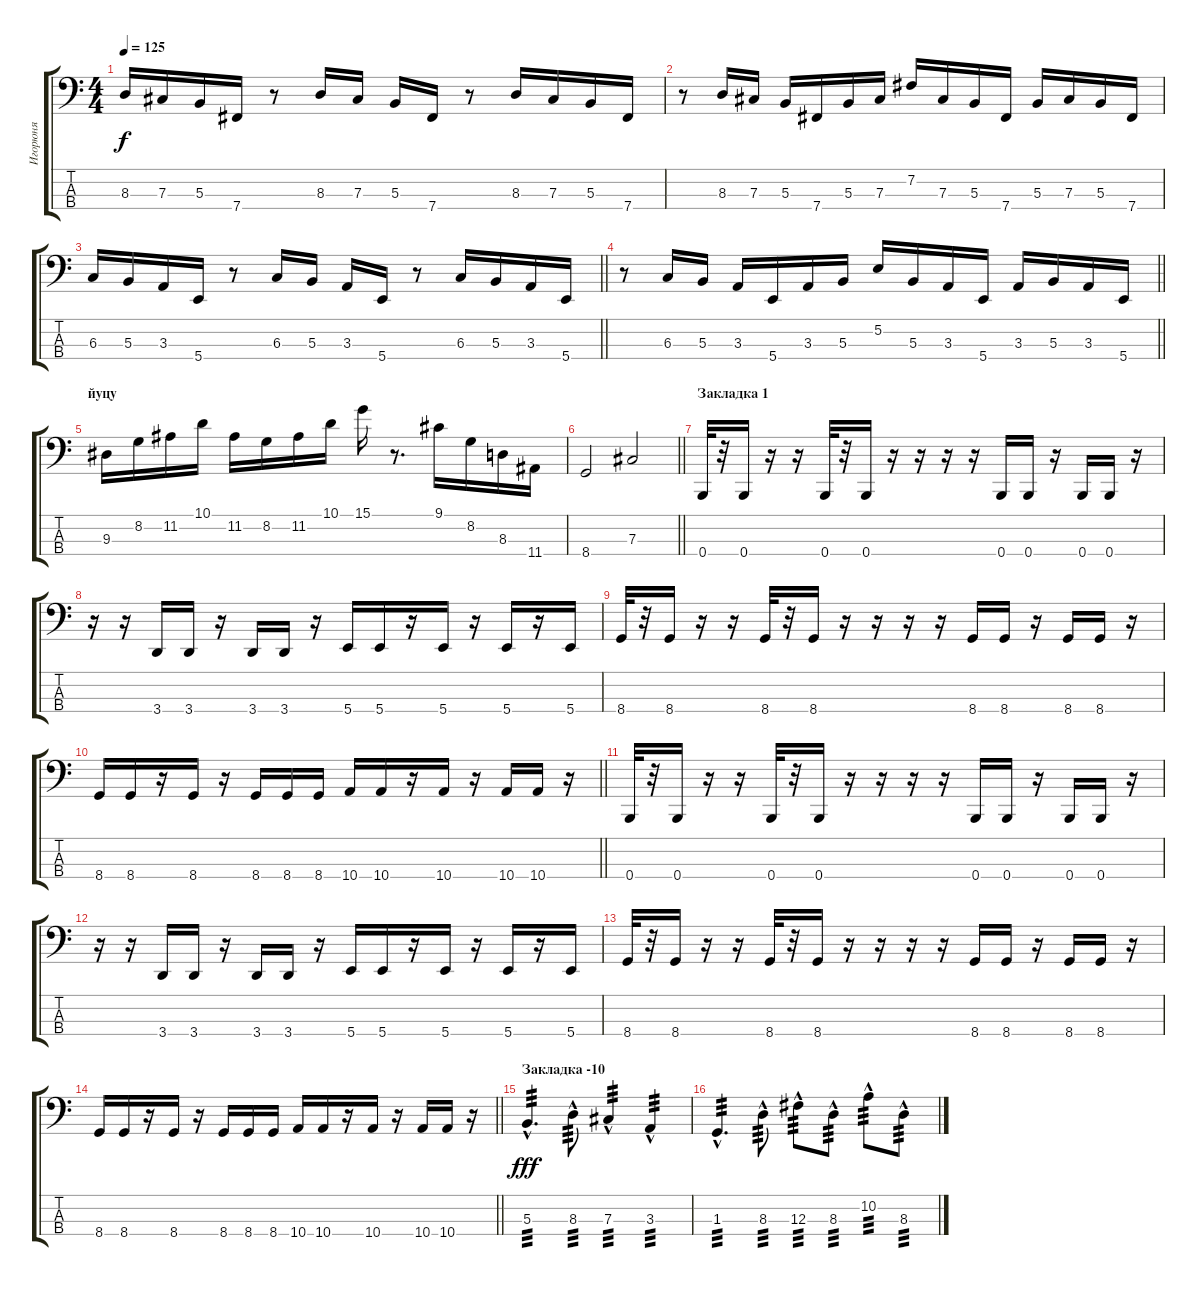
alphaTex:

\track ("Игорюня" "Игорюня") {instrument slapbass2}
\staff {score tabs}
\tuning (E2 B1 Gb1 B0) {hide}
\ts (4 4)
\tempo 125
\clef f4
\ks c
8.3.16{dy f} 7.3.16 5.3.16 7.4.16 r.8 8.3.16 7.3.16 5.3.16 7.4.16 r.8 8.3.16 7.3.16 5.3.16 7.4.16 |
r.8 8.3.16 7.3.16 5.3.16 7.4.16 5.3.16 7.3.16 7.2.16 7.3.16 5.3.16 7.4.16 5.3.16 7.3.16 5.3.16 7.4.16 |
\barLineRight lightlight
6.3.16 5.3.16 3.3.16 5.4.16 r.8 6.3.16 5.3.16 3.3.16 5.4.16 r.8 6.3.16 5.3.16 3.3.16 5.4.16 |
\barLineRight lightlight
r.8 6.3.16 5.3.16 3.3.16 5.4.16 3.3.16 5.3.16 5.2.16 5.3.16 3.3.16 5.4.16 3.3.16 5.3.16 3.3.16 5.4.16 |
\section ("" "йуцу")
9.3.16 8.2.16 11.2.16 10.1.16 11.2.16 8.2.16 11.2.16 10.1.16 15.1.16 r.8{d} 9.1.16 8.2.16 8.3.16 11.4.16 |
\barLineRight lightlight
8.4.2 7.3.2 |
\section ("" "Закладка 1")
0.4.32 r.32 0.4.16 r.16 r.16 0.4.32 r.32 0.4.16 r.16 r.16 r.16 r.16 0.4.16 0.4.16 r.16 0.4.16 0.4.16 r.16 |
r.16 r.16 3.4.16 3.4.16 r.16 3.4.16 3.4.16 r.16 5.4.16 5.4.16 r.16 5.4.16 r.16 5.4.16 r.16 5.4.16 |
8.4.32 r.32 8.4.16 r.16 r.16 8.4.32 r.32 8.4.16 r.16 r.16 r.16 r.16 8.4.16 8.4.16 r.16 8.4.16 8.4.16 r.16 |
\barLineRight lightlight
8.4.16 8.4.16 r.16 8.4.16 r.16 8.4.16 8.4.16 8.4.16 10.4.16 10.4.16 r.16 10.4.16 r.16 10.4.16 10.4.16 r.16 |
0.4.32 r.32 0.4.16 r.16 r.16 0.4.32 r.32 0.4.16 r.16 r.16 r.16 r.16 0.4.16 0.4.16 r.16 0.4.16 0.4.16 r.16 |
r.16 r.16 3.4.16 3.4.16 r.16 3.4.16 3.4.16 r.16 5.4.16 5.4.16 r.16 5.4.16 r.16 5.4.16 r.16 5.4.16 |
8.4.32 r.32 8.4.16 r.16 r.16 8.4.32 r.32 8.4.16 r.16 r.16 r.16 r.16 8.4.16 8.4.16 r.16 8.4.16 8.4.16 r.16 |
\barLineRight lightlight
8.4.16 8.4.16 r.16 8.4.16 r.16 8.4.16 8.4.16 8.4.16 10.4.16 10.4.16 r.16 10.4.16 r.16 10.4.16 10.4.16 r.16 |
\section ("" "Закладка -10")
5.3{hac}.4{d tp 3 dy fff} 8.3{hac}.8{tp 3} 7.3{hac}.4{tp 3} 3.3{hac}.4{tp 3} |
1.3{hac}.4{d tp 3} 8.3{hac}.8{tp 3} 12.3{hac}.8{tp 3} 8.3{hac}.8{tp 3} 10.2{hac}.8{tp 3} 8.3{hac}.8{tp 3}
